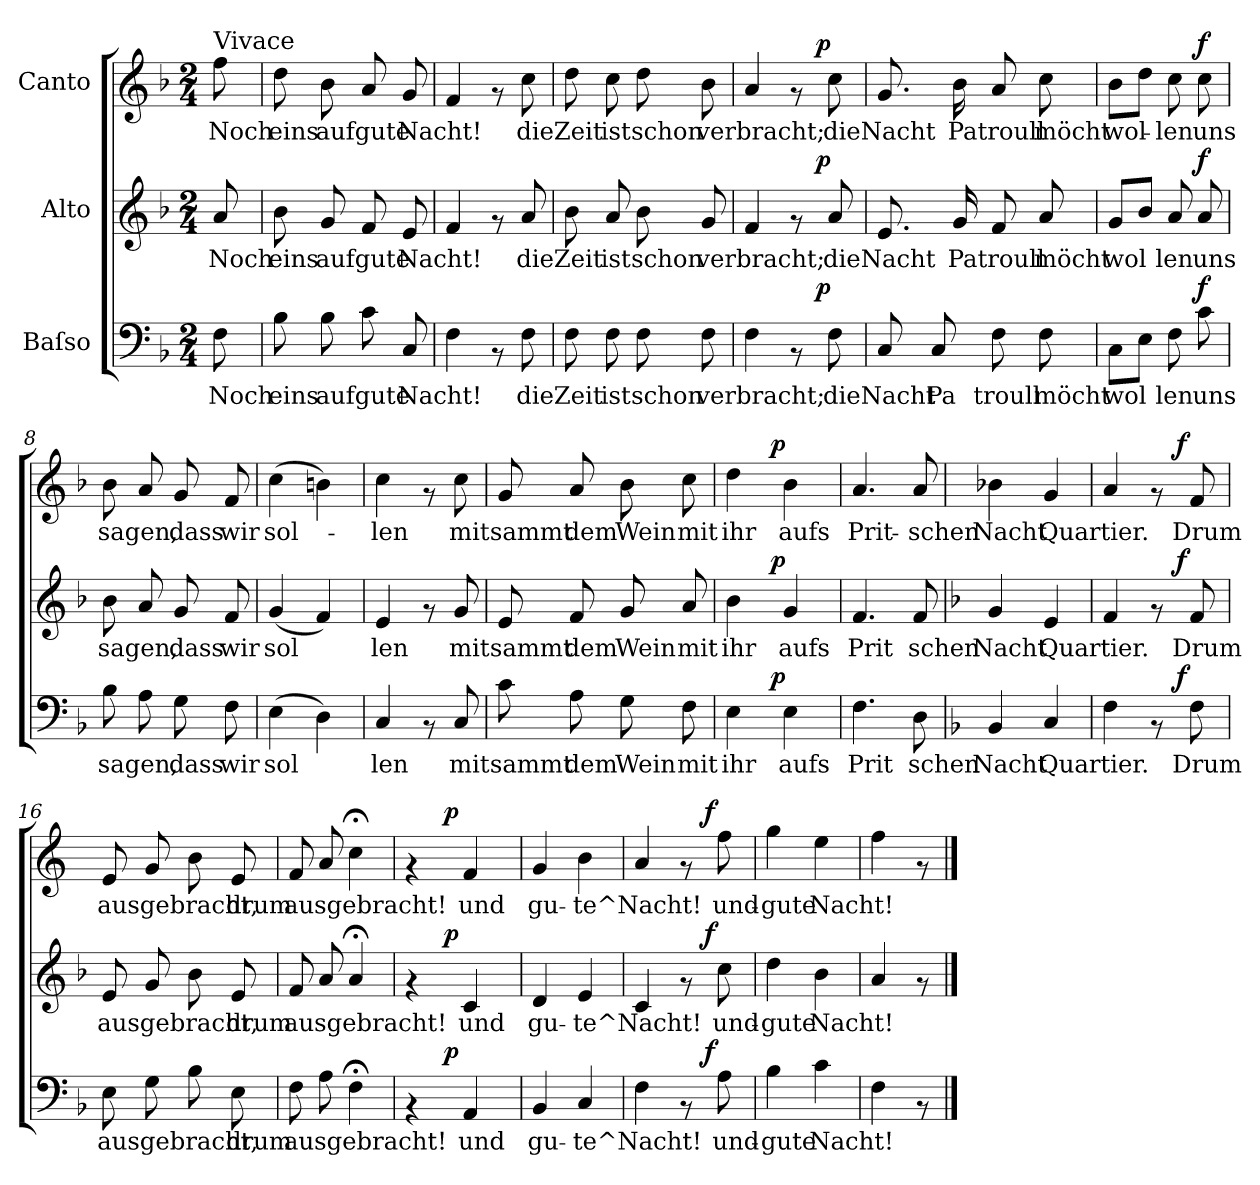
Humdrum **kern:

**kern	**text	**dynam	**kern	**text	**dynam	**kern	**text	**dynam
*part3	*part3	*part3	*part2	*part2	*part2	*part1	*part1	*part1
*staff3	*staff3	*staff3	*staff2	*staff2	*staff2	*staff1	*staff1	*staff1
*I"Baſso	*	*	*I"Alto	*	*	*I"Canto	*	*
*clefF4	*	*	*clefG2	*	*	*clefG2	*	*
*k[b-]	*	*	*k[b-]	*	*	*k[b-]	*	*
*F:	*	*	*F:	*	*	*F:	*	*
*M2/4	*	*	*M2/4	*	*	*M2/4	*	*
=1	=1	=1	=1	=1	=1	=1	=1	=1
!	!	!	!	!	!	!LO:TX:a:t=Vivace	!	!
!	!LO:LY:b	!	!	!LO:LY:b	!	!	!LO:LY:b	!
8F\	Noch	.	8a/	Noch	.	8ff\	Noch	.
=2	=2	=2	=2	=2	=2	=2	=2	=2
!	!LO:LY:b	!	!	!LO:LY:b	!	!	!LO:LY:b	!
8B-\	eins	.	8b-\	eins	.	8dd\	eins	.
!	!LO:LY:b	!	!	!LO:LY:b	!	!	!LO:LY:b	!
8B-\	aufgute	.	8g/	aufgute	.	8b-\	aufgute	.
8c\	.	.	8f/	.	.	8a/	.	.
!	!LO:LY:b	!	!	!LO:LY:b	!	!	!LO:LY:b	!
8C/	Nacht!	.	8e/	Nacht!	.	8g/	Nacht!	.
=3	=3	=3	=3	=3	=3	=3	=3	=3
4F\	.	.	4f/	.	.	4f/	.	.
8rAA	.	.	8rf	.	.	8rf	.	.
!	!LO:LY:b	!	!	!LO:LY:b	!	!	!LO:LY:b	!
8F\	die	.	8a/	die	.	8cc\	die	.
=4	=4	=4	=4	=4	=4	=4	=4	=4
!	!LO:LY:b	!	!	!LO:LY:b	!	!	!LO:LY:b	!
8F\	Zeit	.	8b-\	Zeit	.	8dd\	Zeit	.
!	!LO:LY:b	!	!	!LO:LY:b	!	!	!LO:LY:b	!
8F\	ist	.	8a/	ist	.	8cc\	ist	.
!	!LO:LY:b	!	!	!LO:LY:b	!	!	!LO:LY:b	!
8F\	schon	.	8b-\	schon	.	8dd\	schon	.
!	!LO:LY:b	!	!	!LO:LY:b	!	!	!LO:LY:b	!
8F\	verbracht;	.	8g/	verbracht;	.	8b-\	verbracht;	.
=5	=5	=5	=5	=5	=5	=5	=5	=5
*^	*	*	*^	*	*	*^	*	*
4F\	4ryy	.	.	4f/	4ryy	.	.	4a/	4ryy	.	.
8rAA	16.ryy	.	.	8rf	16.ryy	.	.	8rf	16.ryy	.	.
!	!	!	!LO:DY:a	!	!	!	!LO:DY:a	!	!	!	!LO:DY:a
.	8ryy	.	p	.	8ryy	.	p	.	8ryy	.	p
!	!	!LO:LY:b	!	!	!	!LO:LY:b	!	!	!	!LO:LY:b	!
8F\	.	die	.	8a/	.	die	.	8cc\	.	die	.
.	32ryy	.	.	.	32ryy	.	.	.	32ryy	.	.
=6	=6	=6	=6	=6	=6	=6	=6	=6	=6	=6	=6
!	!	!LO:LY:b	!	!	!	!LO:LY:b	!	!	!	!LO:LY:b	!
*v	*v	*	*	*	*	*	*	*v	*v	*	*
*	*	*	*v	*v	*	*	*	*	*
8C/	Nacht	.	8.e/	Nacht	.	8.g/	Nacht	.
!	!LO:LY:b	!	!	!	!	!	!	!
8C/	Pa	.	.	.	.	.	.	.
!	!	!	!	!LO:LY:b	!	!	!LO:LY:b	!
.	.	.	16g/	Patroull	.	16b-\	Patroull	.
!	!LO:LY:b	!	!	!	!	!	!	!
8F\	troull	.	8f/	.	.	8a/	.	.
!	!LO:LY:b	!	!	!LO:LY:b	!	!	!LO:LY:b	!
8F\	möcht	.	8a/	möcht	.	8cc\	möcht	.
!!LO:LB:g=z
=7	=7	=7	=7	=7	=7	=7	=7	=7
!	!LO:LY:b	!	!	!LO:LY:b	!	!	!LO:LY:b	!
8C\L	wol	.	8g/L	wol	.	8b-\L	wol-	.
8E\J	.	.	8b-/J	.	.	8dd\J	.	.
!	!LO:LY:b	!	!	!LO:LY:b	!	!	!LO:LY:b	!
8F\	len	.	8a/	len	.	8cc\	-len	.
!	!LO:LY:b	!LO:DY:a	!	!LO:LY:b	!LO:DY:a	!	!LO:LY:b	!LO:DY:a
8c\	uns	f	8a/	uns	f	8cc\	uns	f
=8	=8	=8	=8	=8	=8	=8	=8	=8
!	!LO:LY:b	!	!	!LO:LY:b	!	!	!LO:LY:b	!
8B-\	sagen,	.	8b-\	sagen,	.	8b-\	sagen,	.
8A\	.	.	8a/	.	.	8a/	.	.
!	!LO:LY:b	!	!	!LO:LY:b	!	!	!LO:LY:b	!
8G\	dass	.	8g/	dass	.	8g/	dass	.
!	!LO:LY:b	!	!	!LO:LY:b	!	!	!LO:LY:b	!
8F\	wir	.	8f/	wir	.	8f/	wir	.
=9	=9	=9	=9	=9	=9	=9	=9	=9
!	!LO:LY:b	!	!	!LO:LY:b	!	!	!LO:LY:b	!
(>4E\	sol	.	(<4g/	sol	.	(>4cc\	sol-	.
4D\)	.	.	4f/)	.	.	4bn\)	.	.
=10	=10	=10	=10	=10	=10	=10	=10	=10
!	!LO:LY:b	!	!	!LO:LY:b	!	!	!LO:LY:b	!
4C/	len	.	4e/	len	.	4cc\	-len	.
8rAA	.	.	8rf	.	.	8rf	.	.
!	!LO:LY:b	!	!	!LO:LY:b	!	!	!LO:LY:b	!
8C/	mit	.	8g/	mit	.	8cc\	mit	.
=11	=11	=11	=11	=11	=11	=11	=11	=11
!	!LO:LY:b	!	!	!LO:LY:b	!	!	!LO:LY:b	!
8c\	sammt	.	8e/	sammt	.	8g/	sammt	.
!	!LO:LY:b	!	!	!LO:LY:b	!	!	!LO:LY:b	!
8A\	dem	.	8f/	dem	.	8a/	dem	.
!	!LO:LY:b	!	!	!LO:LY:b	!	!	!LO:LY:b	!
8G\	Wein	.	8g/	Wein	.	8b-\	Wein	.
!	!LO:LY:b	!	!	!LO:LY:b	!	!	!LO:LY:b	!
8F\	mit	.	8a/	mit	.	8cc\	mit	.
=12	=12	=12	=12	=12	=12	=12	=12	=12
!	!LO:LY:b	!	!	!LO:LY:b	!	!	!LO:LY:b	!
*^	*	*	*^	*	*	*^	*	*
4E\	8..ryy	ihr	.	4b-\	8..ryy	ihr	.	4dd\	8..ryy	ihr	.
!	!	!	!LO:DY:a	!	!	!	!LO:DY:a	!	!	!	!LO:DY:a
.	4ryy	.	p	.	4ryy	.	p	.	4ryy	.	p
!	!	!LO:LY:b	!	!	!	!LO:LY:b	!	!	!	!LO:LY:b	!
4E\	.	aufs	.	4g/	.	aufs	.	4b-\	.	aufs	.
.	32ryy	.	.	.	32ryy	.	.	.	32ryy	.	.
=13	=13	=13	=13	=13	=13	=13	=13	=13	=13	=13	=13
!	!	!LO:LY:b	!	!	!	!LO:LY:b	!	!	!	!LO:LY:b	!
*v	*v	*	*	*	*	*	*	*v	*v	*	*
*	*	*	*v	*v	*	*	*	*	*
4.F\	Prit	.	4.f/	Prit	.	4.a/	Prit-	.
!	!LO:LY:b	!	!	!LO:LY:b	!	!	!LO:LY:b	!
8D\	schen	.	8f/	schen	.	8a/	-schen	.
!!LO:PB:g=z
=14	=14	=14	=14	=14	=14	=14	=14	=14
*	*	*	*	*	*	*k[]	*	*
*	*	*	*	*	*	*C:	*	*
!	!LO:LY:b	!	!	!LO:LY:b	!	!	!LO:LY:b	!
4BB-/	Nacht	.	4g/	Nacht	.	4b-X\	Nacht	.
!	!LO:LY:b	!	!	!LO:LY:b	!	!	!LO:LY:b	!
4C/	Quartier.	.	4e/	Quartier.	.	4g/	Quartier.	.
=15	=15	=15	=15	=15	=15	=15	=15	=15
*^	*	*	*^	*	*	*^	*	*
4F\	4ryy	.	.	4f/	4ryy	.	.	4a/	4ryy	.	.
8rAA	16.ryy	.	.	8rf	16.ryy	.	.	8rf	16.ryy	.	.
!	!	!	!LO:DY:a	!	!	!	!LO:DY:a	!	!	!	!LO:DY:a
.	8ryy	.	f	.	8ryy	.	f	.	8ryy	.	f
!	!	!LO:LY:b	!	!	!	!LO:LY:b	!	!	!	!LO:LY:b	!
8F\	.	Drum	.	8f/	.	Drum	.	8f/	.	Drum	.
.	32ryy	.	.	.	32ryy	.	.	.	32ryy	.	.
=16	=16	=16	=16	=16	=16	=16	=16	=16	=16	=16	=16
!	!	!LO:LY:b	!	!	!	!LO:LY:b	!	!	!	!LO:LY:b	!
*v	*v	*	*	*	*	*	*	*v	*v	*	*
*	*	*	*v	*v	*	*	*	*	*
8E\	ausgebracht,	.	8e/	ausgebracht,	.	8e/	ausgebracht,	.
8G\	.	.	8g/	.	.	8g/	.	.
8B-\	.	.	8b-\	.	.	8b\	.	.
!	!LO:LY:b	!	!	!LO:LY:b	!	!	!LO:LY:b	!
8E\	drum	.	8e/	drum	.	8e/	drum	.
=17	=17	=17	=17	=17	=17	=17	=17	=17
!	!LO:LY:b	!	!	!LO:LY:b	!	!	!LO:LY:b	!
8F\	ausgebracht!	.	8f/	ausgebracht!	.	8f/	ausgebracht!	.
8A\	.	.	8a/	.	.	8a/	.	.
4F;<\	.	.	4a;/	.	.	4cc;<\	.	.
=18	=18	=18	=18	=18	=18	=18	=18	=18
*^	*	*	*^	*	*	*^	*	*
4rAA	8.ryy	.	.	4rf	8.ryy	.	.	4rf	8.ryy	.	.
!	!	!	!LO:DY:a	!	!	!	!LO:DY:a	!	!	!	!LO:DY:a
.	4ryy	.	p	.	4ryy	.	p	.	4ryy	.	p
!	!	!LO:LY:b	!	!	!	!LO:LY:b	!	!	!	!LO:LY:b	!
4AA/	.	und	.	4c/	.	und	.	4f/	.	und	.
.	16ryy	.	.	.	16ryy	.	.	.	16ryy	.	.
=19	=19	=19	=19	=19	=19	=19	=19	=19	=19	=19	=19
!	!	!LO:LY:b	!	!	!	!LO:LY:b	!	!	!	!LO:LY:b	!
*v	*v	*	*	*	*	*	*	*v	*v	*	*
*	*	*	*v	*v	*	*	*	*	*
4BB-/	gu-	.	4d/	gu-	.	4g/	gu-	.
!	!LO:LY:b	!	!	!LO:LY:b	!	!	!LO:LY:b	!
4C/	-te^Nacht!	.	4e/	-te^Nacht!	.	4b\	-te^Nacht!	.
=20	=20	=20	=20	=20	=20	=20	=20	=20
*^	*	*	*^	*	*	*^	*	*
4F\	4ryy	.	.	4c/	4ryy	.	.	4a/	4ryy	.	.
8rAA	16.ryy	.	.	8rf	16.ryy	.	.	8rf	16.ryy	.	.
!	!	!	!LO:DY:a	!	!	!	!LO:DY:a	!	!	!	!LO:DY:a
.	8ryy	.	f	.	8ryy	.	f	.	8ryy	.	f
!	!	!LO:LY:b	!	!	!	!LO:LY:b	!	!	!	!LO:LY:b	!
8A\	.	und-	.	8cc\	.	und-	.	8ff\	.	und-	.
.	32ryy	.	.	.	32ryy	.	.	.	32ryy	.	.
=21	=21	=21	=21	=21	=21	=21	=21	=21	=21	=21	=21
!	!	!LO:LY:b	!	!	!	!LO:LY:b	!	!	!	!LO:LY:b	!
*v	*v	*	*	*	*	*	*	*v	*v	*	*
*	*	*	*v	*v	*	*	*	*	*
4B-\	-gute	.	4dd\	-gute	.	4gg\	-gute	.
!	!LO:LY:b	!	!	!LO:LY:b	!	!	!LO:LY:b	!
4c\	Nacht!	.	4b-\	Nacht!	.	4ee\	Nacht!	.
=22	=22	=22	=22	=22	=22	=22	=22	=22
4F\	.	.	4a/	.	.	4ff\	.	.
8rAA	.	.	8rf	.	.	8rf	.	.
==	==	==	==	==	==	==	==	==
*-	*-	*-	*-	*-	*-	*-	*-	*-
